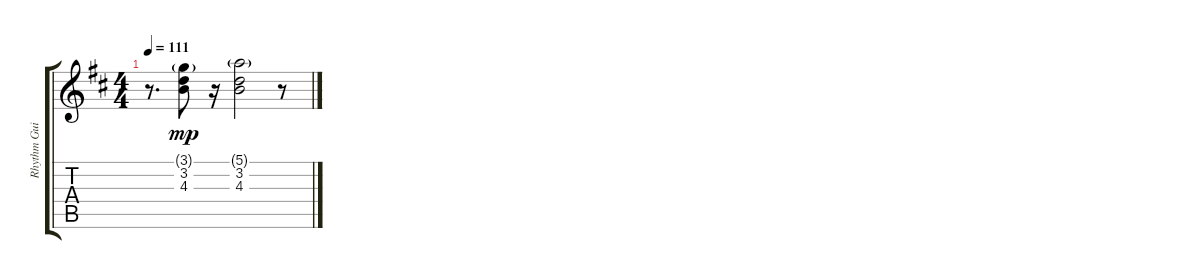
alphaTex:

\track ("Rhythm Guitar" "Rhythm Gui") {instrument electricguitarclean}
\staff {score tabs}
\tuning (E4 B3 G3 D3 A2 E2) {hide}
\ts (4 4)
\tempo 111
\clef g2
\ks d
r.8{d dy f} (3.1{g} 3.2 4.3).8{dy mp} r.16 (5.1{g} 3.2 4.3).2 r.8
